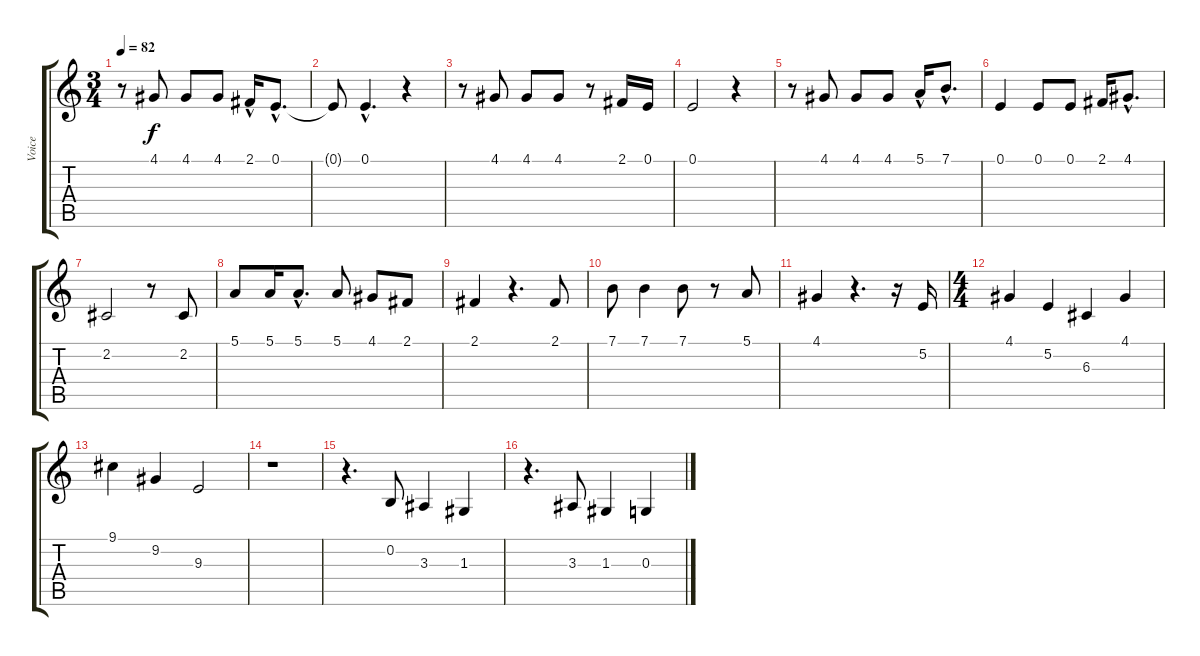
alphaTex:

\track ("Voice" "Voice") {instrument honkytonkpiano}
\staff {score tabs}
\tuning (E4 B3 G3 D3 A2 E2) {hide}
\ts (3 4)
\tempo 82
\clef g2
\ks c
r.8{dy f} 4.1.8 4.1.8 4.1.8 2.1{hac}.16 0.1{hac}.8{d} |
0.1{t}.8 0.1{hac}.4{d} r.4 |
r.8 4.1.8 4.1.8 4.1.8 r.8 2.1.16 0.1.16 |
0.1.2 r.4 |
r.8 4.1.8 4.1.8 4.1.8 5.1{hac}.16 7.1{hac}.8{d} |
0.1.4 0.1.8 0.1.8 2.1.16 4.1{hac}.8{d} |
2.2.2 r.8 2.2.8 |
5.1.8 5.1.16 5.1{hac}.8{d} 5.1.8 4.1.8 2.1.8 |
2.1.4 r.4{d} 2.1.8 |
7.1.8 7.1.4 7.1.8 r.8 5.1.8 |
4.1.4 r.4{d} r.16 5.2.16 |
\ts (4 4)
4.1.4 5.2.4 6.3.4 4.1.4 |
9.1.4 9.2.4 9.3.2 |
r.1 |
r.4{d} 0.2.8 3.3.4 1.3.4 |
r.4{d} 3.3.8 1.3.4 0.3.4
